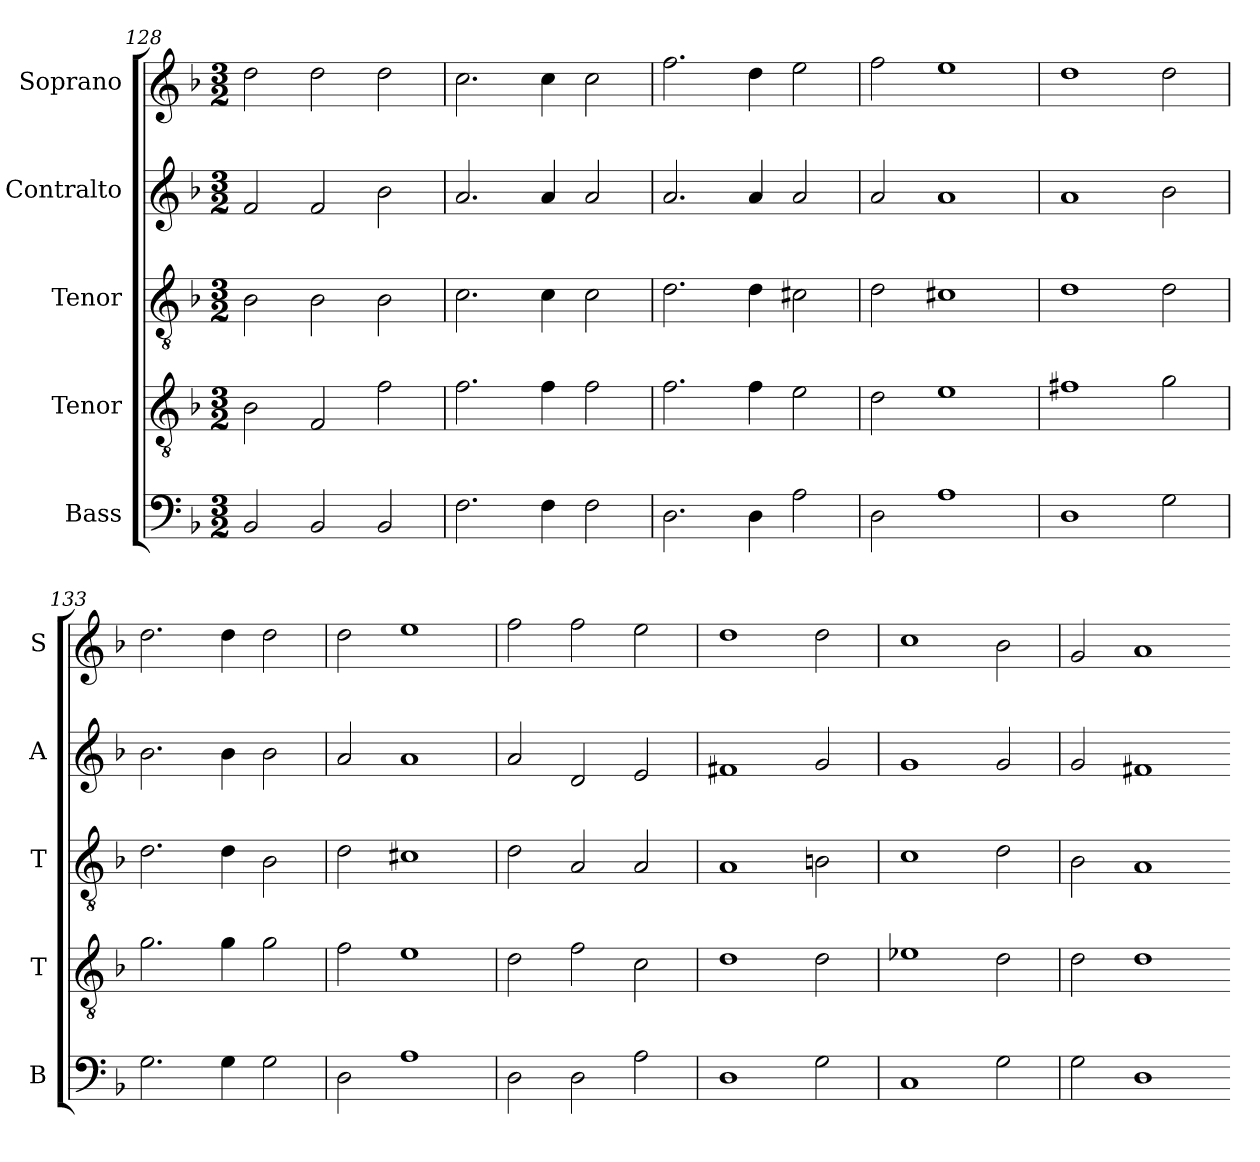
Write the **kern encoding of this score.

**kern	**kern	**kern	**kern	**kern
*part5	*part4	*part3	*part2	*part1
*staff5	*staff4	*staff3	*staff2	*staff1
*I"Bass	*I"Tenor	*I"Tenor	*I"Contralto	*I"Soprano
*I'B	*I'T	*I'T	*I'A	*I'S
*clefF4	*clefGv2	*clefGv2	*clefG2	*clefG2
*k[b-]	*k[b-]	*k[b-]	*k[b-]	*k[b-]
*G:dor	*G:dor	*G:dor	*G:dor	*G:dor
*M3/2	*M3/2	*M3/2	*M3/2	*M3/2
=128	=128	=128	=128	=128
2BB-	2B-	2B-	2f	2dd
2BB-	2F	2B-	2f	2dd
2BB-	2f	2B-	2b-	2dd
=129	=129	=129	=129	=129
2.F	2.f	2.c	2.a	2.cc
4F	4f	4c	4a	4cc
2F	2f	2c	2a	2cc
=130	=130	=130	=130	=130
2.D	2.f	2.d	2.a	2.ff
4D	4f	4d	4a	4dd
2A	2e	2c#X	2a	2ee
=131	=131	=131	=131	=131
2D	2d	2d	2a	2ff
1A	1e	1c#X	1a	1ee
=132	=132	=132	=132	=132
1D	1f#X	1d	1a	1dd
2G	2g	2d	2b-	2dd
=133	=133	=133	=133	=133
2.G	2.g	2.d	2.b-	2.dd
4G	4g	4d	4b-	4dd
2G	2g	2B-	2b-	2dd
=134	=134	=134	=134	=134
2D	2f	2d	2a	2dd
1A	1e	1c#X	1a	1ee
=135	=135	=135	=135	=135
2D	2d	2d	2a	2ff
2D	2f	2A	2d	2ff
2A	2c	2A	2e	2ee
=136	=136	=136	=136	=136
1D	1d	1A	1f#X	1dd
2G	2d	2Bn	2g	2dd
=137	=137	=137	=137	=137
1C	1e-X	1c	1g	1cc
2G	2d	2d	2g	2b-
=138	=138	=138	=138	=138
2G	2d	2B-	2g	2g
1D	1d	1A	1f#X	1a
=-	=-	=-	=-	=-
*-	*-	*-	*-	*-
